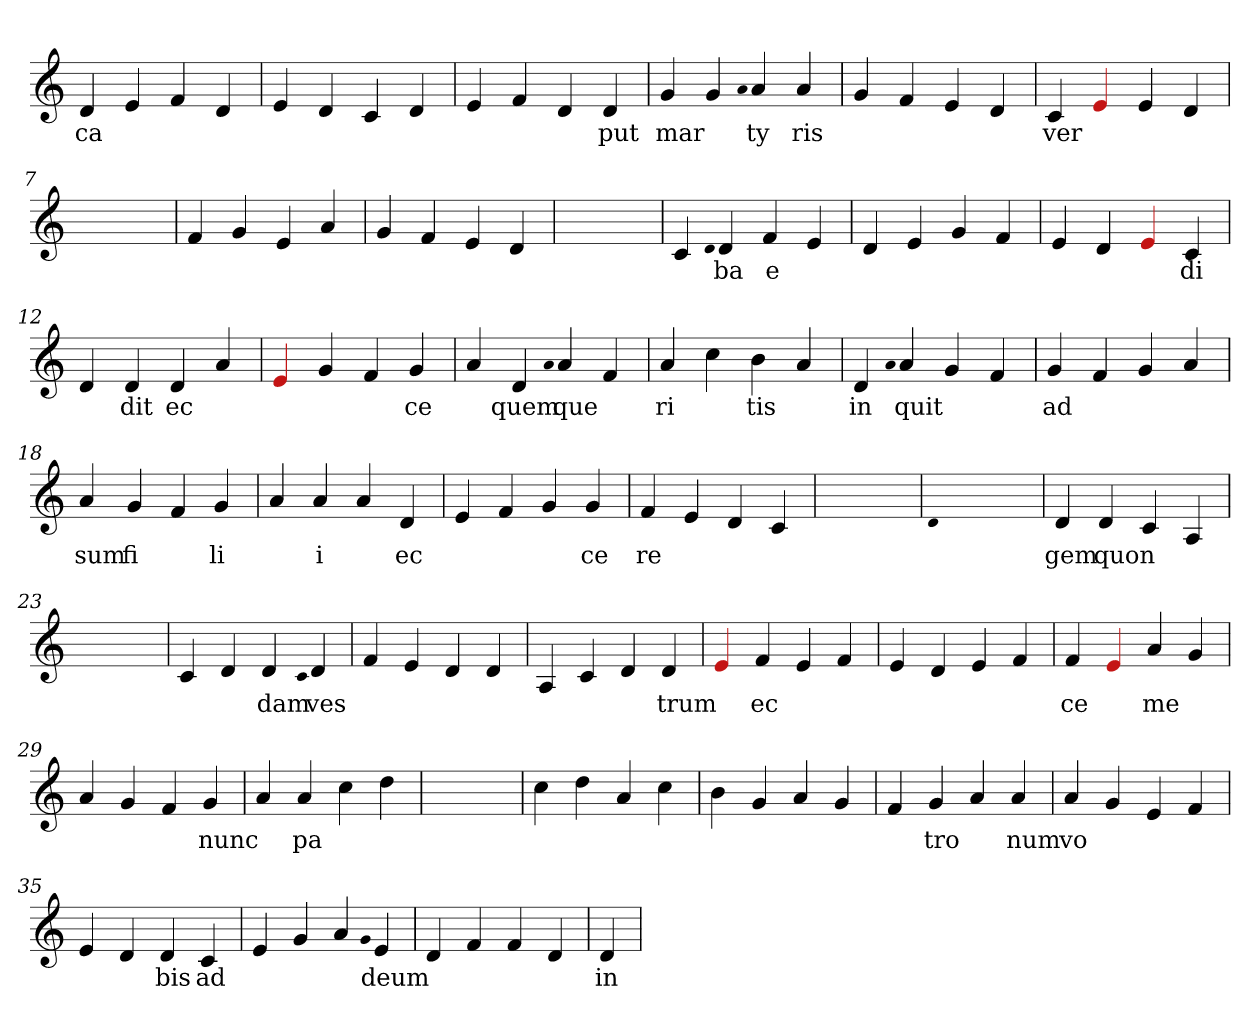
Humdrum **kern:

**kern	**text
*part1	*part1
*staff1	*staff1
*clefG2	*
=1	=1
4d	ca
4e	.
4f	.
4d	.
=2	=2
4e	.
4d	.
4c	.
4d	.
=3	=3
4e	.
4f	.
4d	.
4d	put
=4	=4
4g	mar
4g	.
qqa	.
4a	ty
4a	ris
=5	=5
4g	.
4f	.
4e	.
4d	.
=6	=6
4c	ver
4Re	.
4e	.
4d	.
=7	=7
1ryy	.
=7	=7
4f	.
4g	.
4e	.
4a	.
=8	=8
4g	.
4f	.
4e	.
4d	.
=9	=9
1ryy	.
=9	=9
4c	.
qqd	.
4d	ba
4f	e
4e	.
=10	=10
4d	.
4e	.
4g	.
4f	.
=11	=11
4e	.
4d	.
4Re	.
4c	di
=12	=12
4d	.
4d	dit
4d	ec
4a	.
=13	=13
4Re	.
4g	.
4f	.
4g	ce
=14	=14
4a	.
4d	quem
qqa	.
4a	que
4f	.
=15	=15
4a	ri
4cc	.
4b	tis
4a	.
=16	=16
4d	in
qqa	.
4a	quit
4g	.
4f	.
=17	=17
4g	ad
4f	.
4g	.
4a	.
=18	=18
4a	sum
4g	fi
4f	.
4g	li
=19	=19
4a	.
4a	i
4a	.
4d	ec
=20	=20
4e	.
4f	.
4g	.
4g	ce
=21	=21
4f	re
4e	.
4d	.
4c	.
=22	=22
1ryy	.
=22	=22
qqd	.
1ryy	.
=22	=22
4d	gem
4d	quon
4c	.
4A	.
=23	=23
1ryy	.
=23	=23
4c	.
4d	.
4d	dam
qqc	.
4d	ves
=24	=24
4f	.
4e	.
4d	.
4d	.
=25	=25
4A	.
4c	.
4d	.
4d	trum
=26	=26
4Re	.
4f	ec
4e	.
4f	.
=27	=27
4e	.
4d	.
4e	.
4f	.
=28	=28
4f	ce
4Re	.
4a	me
4g	.
=29	=29
4a	.
4g	.
4f	.
4g	nunc
=30	=30
4a	.
4a	pa
4cc	.
4dd	.
=31	=31
1ryy	.
=31	=31
4cc	.
4dd	.
4a	.
4cc	.
=32	=32
4b	.
4g	.
4a	.
4g	.
=33	=33
4f	.
4g	tro
4a	.
4a	num
=34	=34
4a	vo
4g	.
4e	.
4f	.
=35	=35
4e	.
4d	.
4d	bis
4c	ad
=36	=36
4e	.
4g	.
4a	.
qqg	.
4e	deum
=37	=37
4d	.
4f	.
4f	.
4d	.
=38	=38
4d	in
=	=
*-	*-
